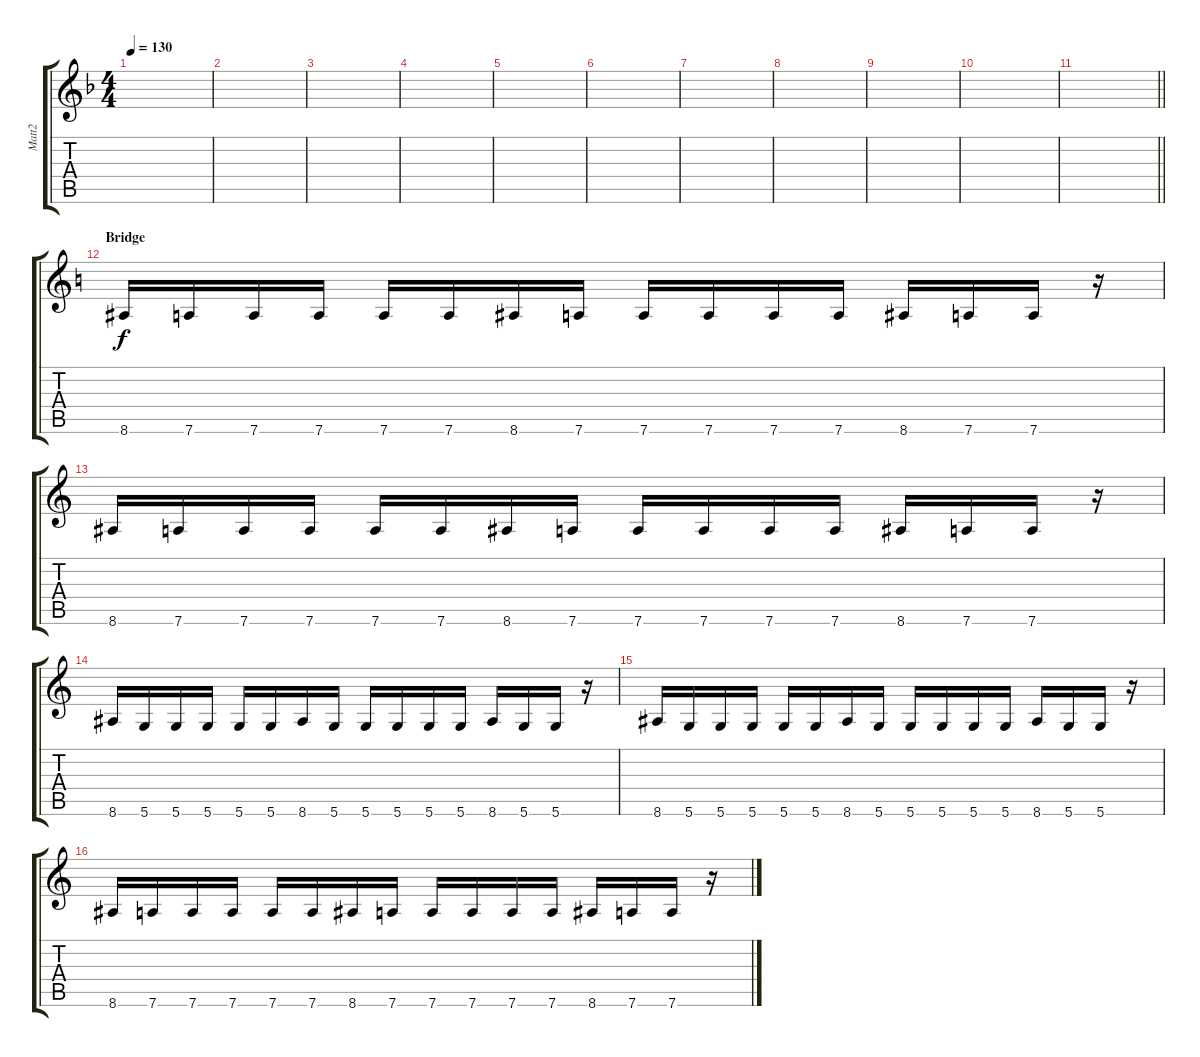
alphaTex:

\track ("Matt2" "Matt2") {instrument distortionguitar}
\staff {score tabs}
\tuning (E4 B3 G3 D3 A2 D2) {hide}
\ts (4 4)
\tempo 130
\clef g2
\ks f
|
|
|
|
|
|
|
|
|
|
\barLineRight lightlight
|
\section ("" "Bridge")
\ks c
8.6.16 7.6.16 7.6.16 7.6.16 7.6.16 7.6.16 8.6.16 7.6.16 7.6.16 7.6.16 7.6.16 7.6.16 8.6.16 7.6.16 7.6.16 r.16 |
8.6.16 7.6.16 7.6.16 7.6.16 7.6.16 7.6.16 8.6.16 7.6.16 7.6.16 7.6.16 7.6.16 7.6.16 8.6.16 7.6.16 7.6.16 r.16 |
8.6.16 5.6.16 5.6.16 5.6.16 5.6.16 5.6.16 8.6.16 5.6.16 5.6.16 5.6.16 5.6.16 5.6.16 8.6.16 5.6.16 5.6.16 r.16 |
8.6.16 5.6.16 5.6.16 5.6.16 5.6.16 5.6.16 8.6.16 5.6.16 5.6.16 5.6.16 5.6.16 5.6.16 8.6.16 5.6.16 5.6.16 r.16 |
8.6.16 7.6.16 7.6.16 7.6.16 7.6.16 7.6.16 8.6.16 7.6.16 7.6.16 7.6.16 7.6.16 7.6.16 8.6.16 7.6.16 7.6.16 r.16
